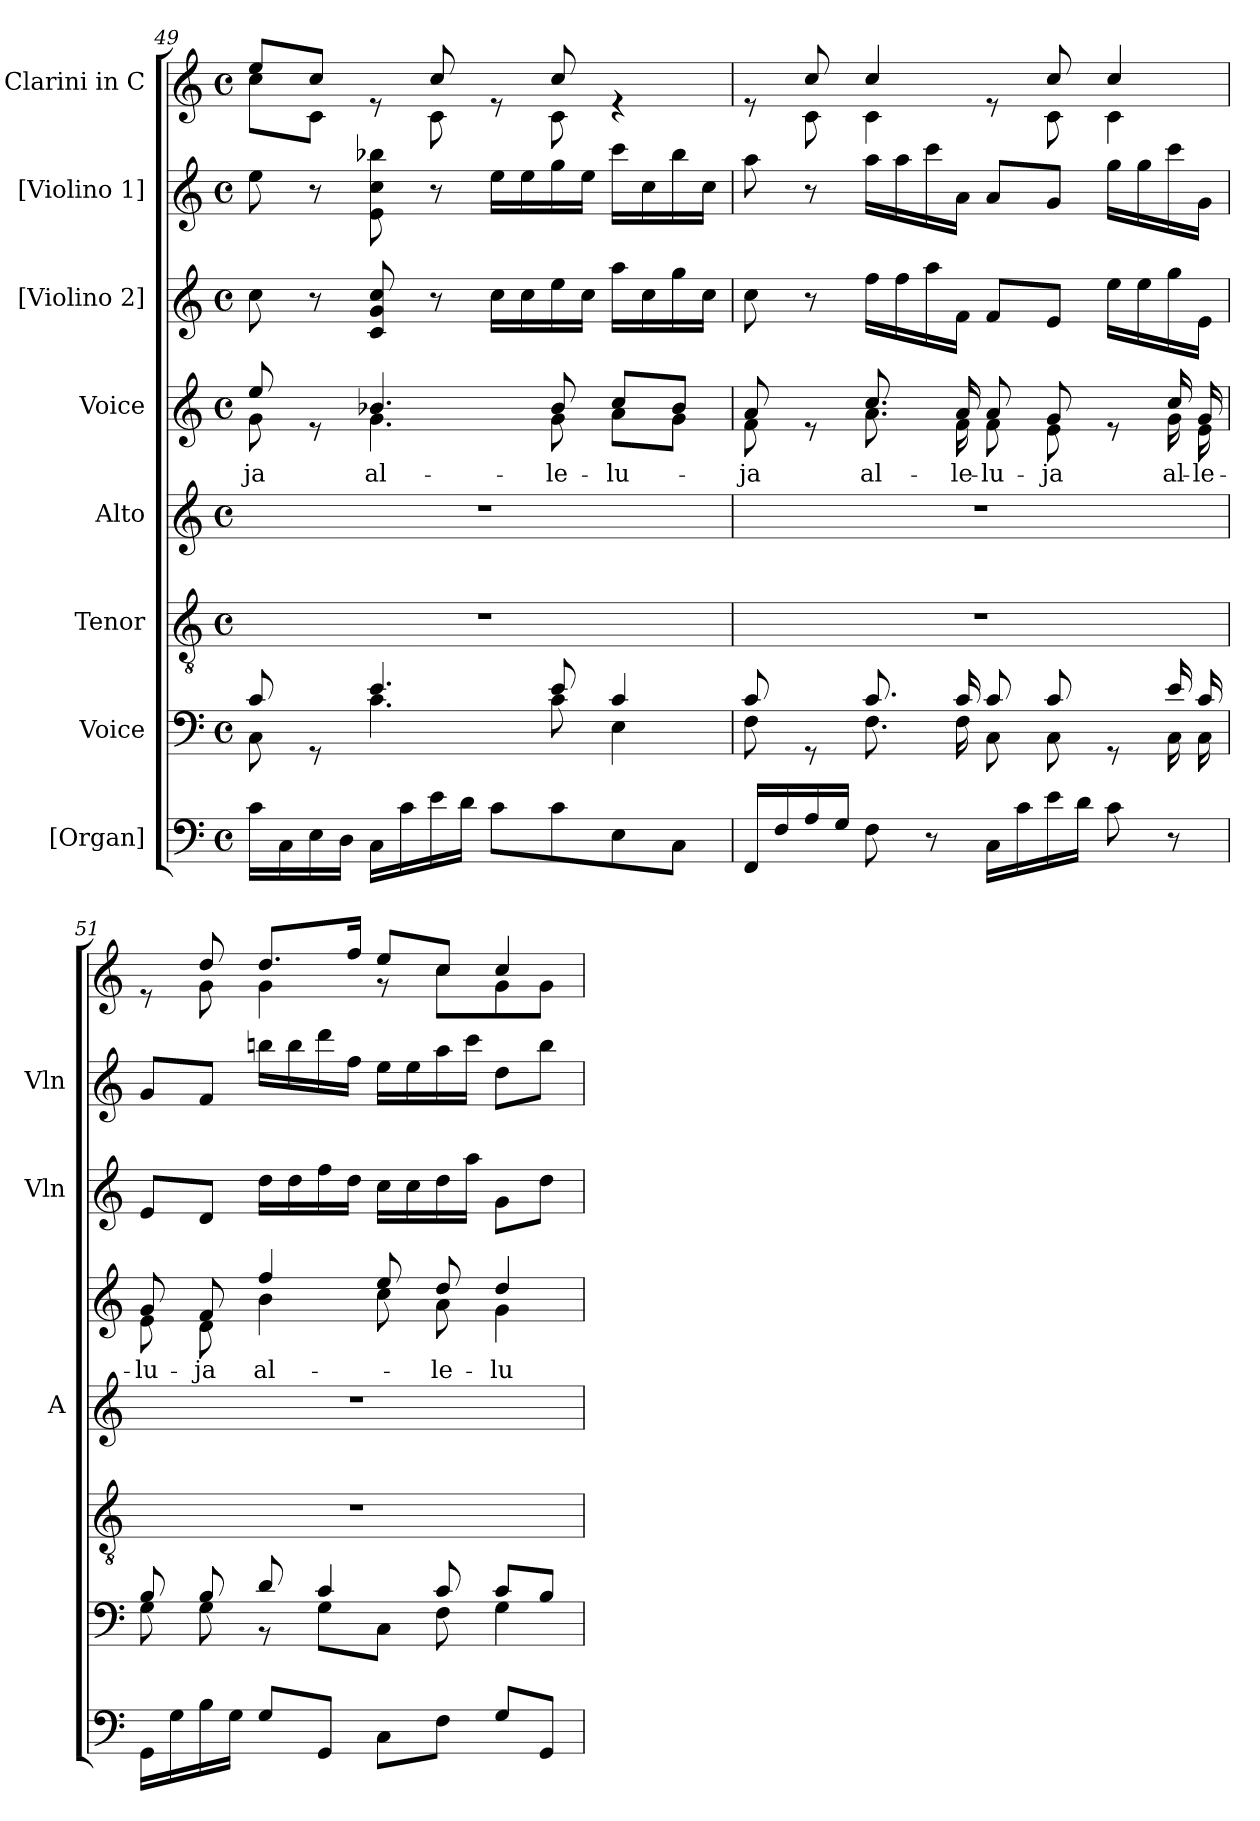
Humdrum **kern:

**kern	**kern	**kern	**kern	**kern	**text	**kern	**kern	**kern
*part8	*part7	*part6	*part5	*part4	*part4	*part3	*part2	*part1
*staff8	*staff7	*staff6	*staff5	*staff4	*staff4	*staff3	*staff2	*staff1
*I"[Organ]	*I"Voice	*I"Tenor	*I"Alto	*I"Voice	*	*I"[Violino 2]	*I"[Violino 1]	*I"Clarini in C
*	*	*	*I'A	*	*	*I'Vln	*I'Vln	*
!!LO:PB:g=z
*clefF4	*clefF4	*clefGv2	*clefG2	*clefG2	*	*clefG2	*clefG2	*clefG2
*k[]	*k[]	*k[]	*k[]	*k[]	*	*k[]	*k[]	*k[]
*M4/4	*M4/4	*M4/4	*M4/4	*M4/4	*	*M4/4	*M4/4	*M4/4
*met(c)	*met(c)	*met(c)	*met(c)	*met(c)	*	*met(c)	*met(c)	*met(c)
=49	=49	=49	=49	=49	=49	=49	=49	=49
*	*^	*	*	*^	*	*	*	*
!	!	!	!	!	!	!	!LO:LY:b	!	!	!
*	*	*	*	*	*	*	*	*	*	*^
16c\LL	8c/	8C\	1r	1r	8ee/	8g\	-ja	8cc\	8ee\	8ee/L	8cc\L
16C\	.	.	.	.	.	.	.	.	.	.	.
16E\	8rGG	8ryy	.	.	8re	8ryy	.	8r	8r	8cc/J	8c\J
16D\JJ	.	.	.	.	.	.	.	.	.	.	.
!	!	!	!	!	!	!	!LO:LY:b	!	!	!	!
16C\LL	4.e/	4.c\	.	.	4.b-X/	4.g\	al-	8c/ 8g/ 8cc/	8e\ 8cc\ 8bb-X\	8re	8ryy
16c\	.	.	.	.	.	.	.	.	.	.	.
16e\	.	.	.	.	.	.	.	8r	8r	8cc/	8c\
16d\JJ	.	.	.	.	.	.	.	.	.	.	.
8c\L	.	.	.	.	.	.	.	16cc\LL	16ee\LL	8re	8ryy
.	.	.	.	.	.	.	.	16cc\	16ee\	.	.
!	!	!	!	!	!	!	!LO:LY:b	!	!	!	!
8c\	8e/	8c\	.	.	8b-/	8g\	-le-	16ee\	16gg\	8cc/	8c\
.	.	.	.	.	.	.	.	16cc\JJ	16ee\JJ	.	.
!	!	!	!	!	!	!	!LO:LY:b	!	!	!	!
8E\	4c/	4E\	.	.	8cc/L	8a\L	-lu-	16aa\LL	16ccc\LL	4re	4ryy
.	.	.	.	.	.	.	.	16cc\	16cc\	.	.
8C\J	.	.	.	.	8b-/J	8g\J	.	16gg\	16bb-\	.	.
.	.	.	.	.	.	.	.	16cc\JJ	16cc\JJ	.	.
=50	=50	=50	=50	=50	=50	=50	=50	=50	=50	=50	=50
!	!	!	!	!	!	!	!LO:LY:b	!	!	!	!
16FF/LL	8c/	8F\	1r	1r	8a/	8f\	-ja	8cc\	8aa\	8re	8ryy
16F/	.	.	.	.	.	.	.	.	.	.	.
16A/	8rGG	8ryy	.	.	8re	8ryy	.	8r	8r	8cc/	8c\
16G/JJ	.	.	.	.	.	.	.	.	.	.	.
!	!	!	!	!	!	!	!LO:LY:b	!	!	!	!
8F\	8.c/	8.F\	.	.	8.cc/	8.a\	al-	16ff\LL	16aa\LL	4cc/	4c\
.	.	.	.	.	.	.	.	16ff\	16aa\	.	.
8r	.	.	.	.	.	.	.	16aa\	16ccc\	.	.
!	!	!	!	!	!	!	!LO:LY:b	!	!	!	!
.	16c/	16F\	.	.	16a/	16f\	-le-	16f\JJ	16a\JJ	.	.
!	!	!	!	!	!	!	!LO:LY:b	!	!	!	!
16C\LL	8c/	8C\	.	.	8a/	8f\	-lu-	8f/L	8a/L	8re	8ryy
16c\	.	.	.	.	.	.	.	.	.	.	.
!	!	!	!	!	!	!	!LO:LY:b	!	!	!	!
16e\	8c/	8C\	.	.	8g/	8e\	-ja	8e/J	8g/J	8cc/	8c\
16d\JJ	.	.	.	.	.	.	.	.	.	.	.
8c\	8rGG	8ryy	.	.	8re	8ryy	.	16ee\LL	16gg\LL	4cc/	4c\
.	.	.	.	.	.	.	.	16ee\	16gg\	.	.
!	!	!	!	!	!	!	!LO:LY:b	!	!	!	!
8r	16e/	16C\	.	.	16cc/	16g\	al-	16gg\	16ccc\	.	.
!	!	!	!	!	!	!	!LO:LY:b	!	!	!	!
.	16c/	16C\	.	.	16g/	16e\	-le-	16e\JJ	16g\JJ	.	.
=51	=51	=51	=51	=51	=51	=51	=51	=51	=51	=51	=51
!	!	!	!	!	!	!	!LO:LY:b	!	!	!	!
16GG\LL	8B/	8G\	1r	1r	8g/	8e\	-lu-	8e/L	8g/L	8re	8ryy
16G\	.	.	.	.	.	.	.	.	.	.	.
!	!	!	!	!	!	!	!LO:LY:b	!	!	!	!
16B\	8B/	8G\	.	.	8f/	8d\	-ja	8d/J	8f/J	8dd/	8g\
16G\JJ	.	.	.	.	.	.	.	.	.	.	.
!	!	!	!	!	!	!	!LO:LY:b	!	!	!	!
8G/L	8d/	8r	.	.	4ff/	4b\	al-	16dd\LL	16bbn\LL	8.dd/L	4g\
.	.	.	.	.	.	.	.	16dd\	16bb\	.	.
8GG/J	4c/	8G\L	.	.	.	.	.	16ff\	16ddd\	.	.
.	.	.	.	.	.	.	.	16dd\JJ	16ff\JJ	16ff/Jk	.
8C\L	.	8C\J	.	.	8ee/	8cc\	.	16cc\LL	16ee\LL	8ee/L	8r
.	.	.	.	.	.	.	.	16cc\	16ee\	.	.
!	!	!	!	!	!	!	!LO:LY:b	!	!	!	!
8F\J	8c/	8F\	.	.	8dd/	8a\	-le-	16dd\	16aa\	8cc/J	8cc\L
.	.	.	.	.	.	.	.	16aa\JJ	16ccc\JJ	.	.
!	!	!	!	!	!	!	!LO:LY:b	!	!	!	!
8G/L	8c/L	4G\	.	.	4dd/	4g\	-lu-	8g\L	8dd\L	4cc/	8g\
8GG/J	8B/J	.	.	.	.	.	.	8dd\J	8bb\J	.	8g\J
*	*v	*v	*	*	*v	*v	*	*	*	*v	*v
=	=	=	=	=	=	=	=	=
*-	*-	*-	*-	*-	*-	*-	*-	*-
